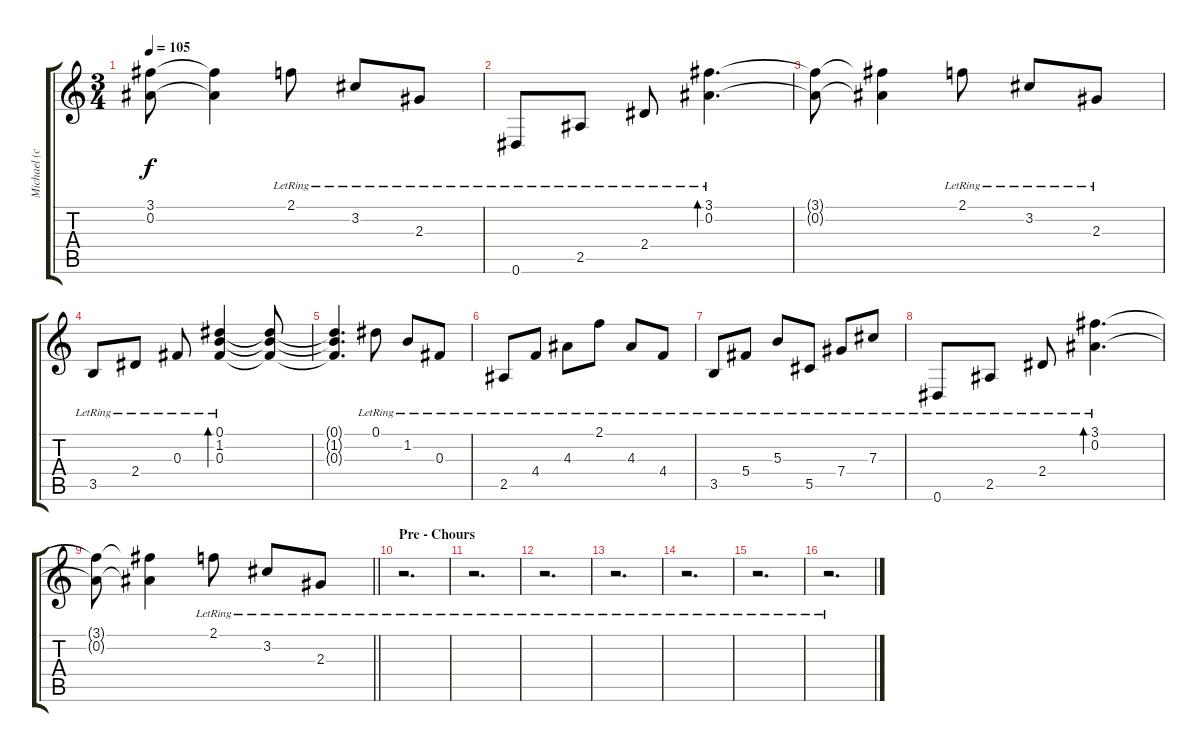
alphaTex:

\track ("Michael (clean)" "Michael (c") {instrument electricguitarclean}
\staff {score tabs}
\tuning (Eb4 Bb3 Gb3 Db3 Ab2 Eb2) {hide}
\ts (3 4)
\tempo 105
\clef g2
\ks c
(3.1{t} 0.2{t}).8{dy f} (3.1{t} 0.2{t}).4 2.1{lr}.8 3.2{lr}.8 2.3{lr}.8 |
0.6{lr}.8 2.5{lr}.8 2.4{lr}.8 (3.1{lr} 0.2{lr}).4{d bd 120} |
(3.1{t} 0.2{t}).8 (3.1{t} 0.2{t}).4 2.1{lr}.8 3.2{lr}.8 2.3{lr}.8 |
3.5{lr}.8 2.4{lr}.8 0.3{lr}.8 (0.1{lr} 1.2{lr} 0.3{lr}).4{bd 120} (0.1{t} 1.2{t} 0.3{t}).8 |
(0.1{t} 1.2{t} 0.3{t}).4{d} 0.1{lr}.8 1.2{lr}.8 0.3{lr}.8 |
2.5{lr}.8 4.4{lr}.8 4.3{lr}.8 2.1{lr}.8 4.3{lr}.8 4.4{lr}.8 |
3.5{lr}.8 5.4{lr}.8 5.3{lr}.8 5.5{lr}.8 7.4{lr}.8 7.3{lr}.8 |
0.6{lr}.8 2.5{lr}.8 2.4{lr}.8 (3.1{lr} 0.2{lr}).4{d bd 120} |
\barLineRight lightlight
(3.1{t} 0.2{t}).8 (3.1{t} 0.2{t}).4 2.1{lr}.8 3.2{lr}.8 2.3{lr}.8 |
\section ("" "Pre - Chours")
r.2{d} |
r.2{d} |
r.2{d} |
r.2{d} |
r.2{d} |
r.2{d} |
r.2{d}
